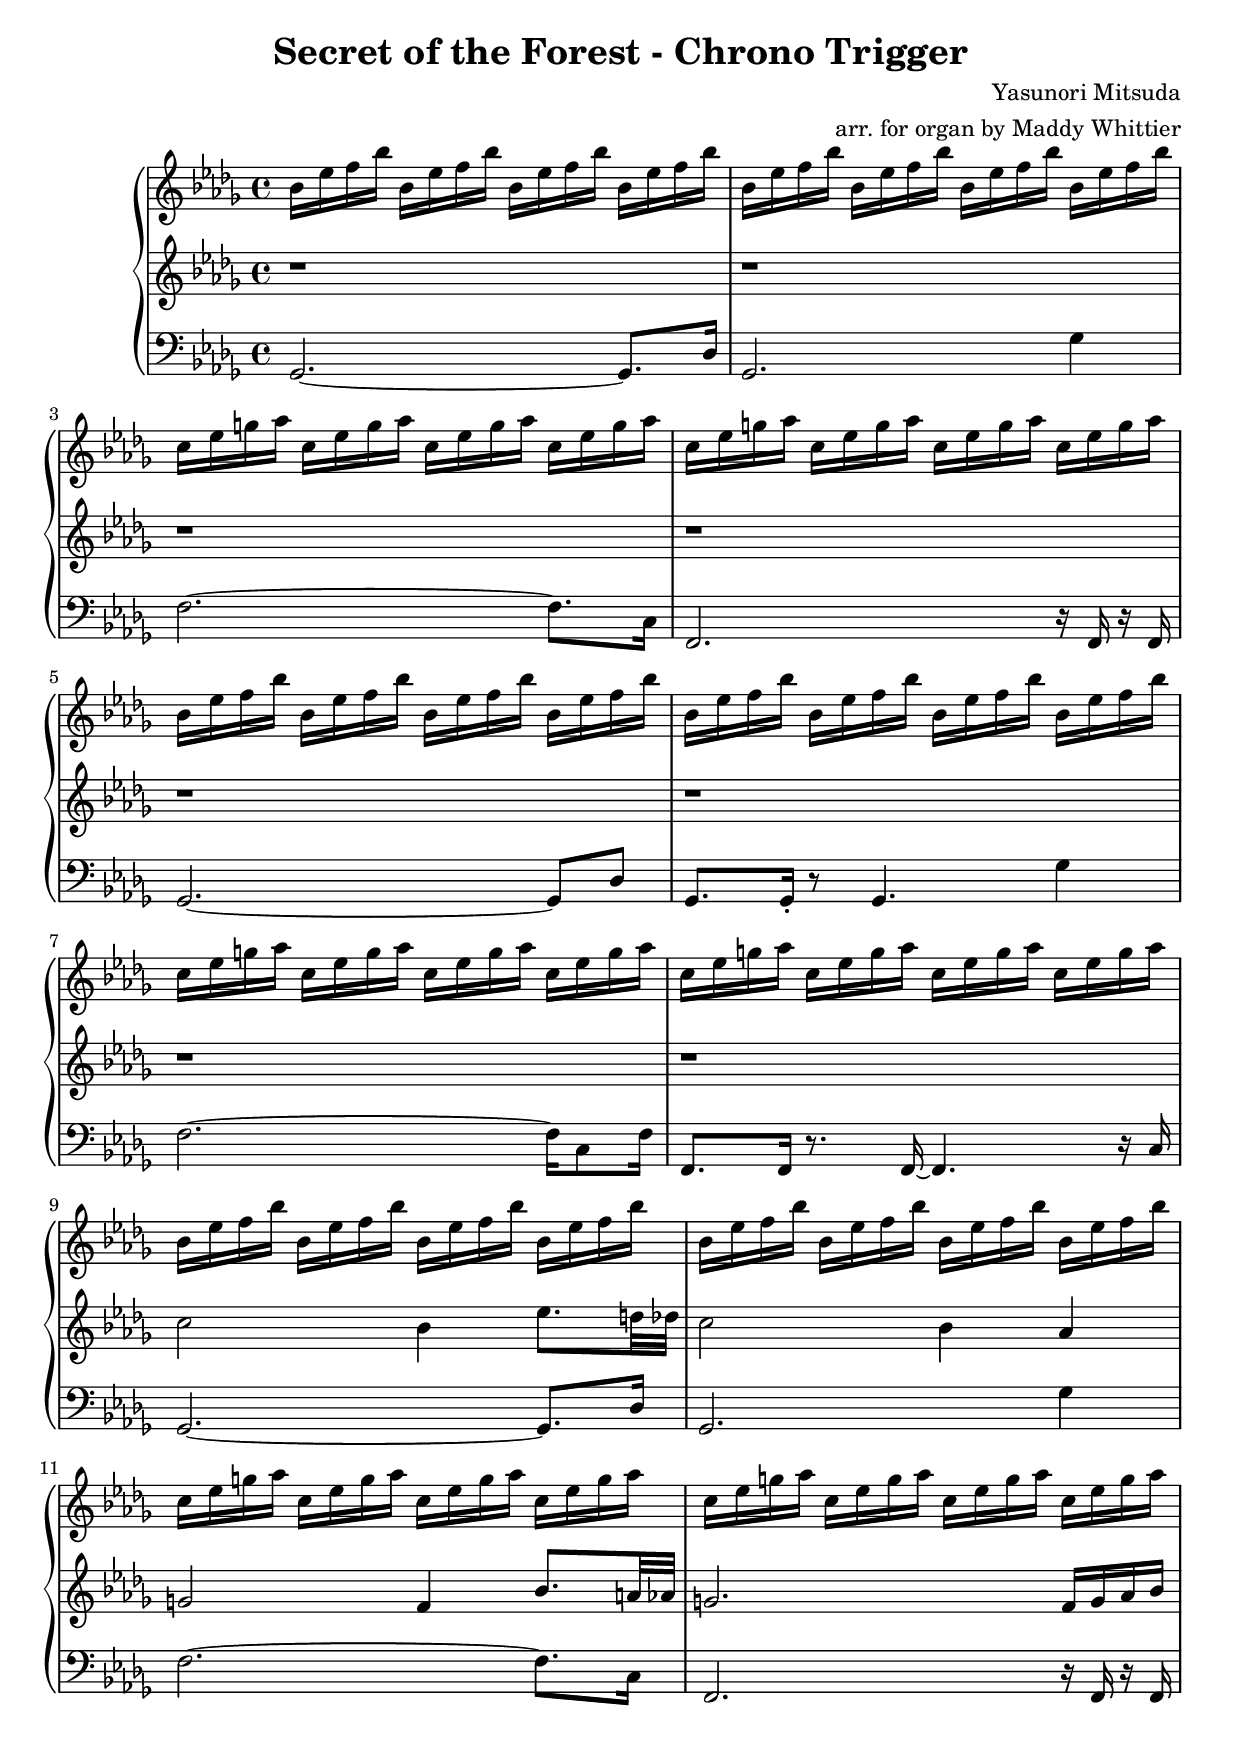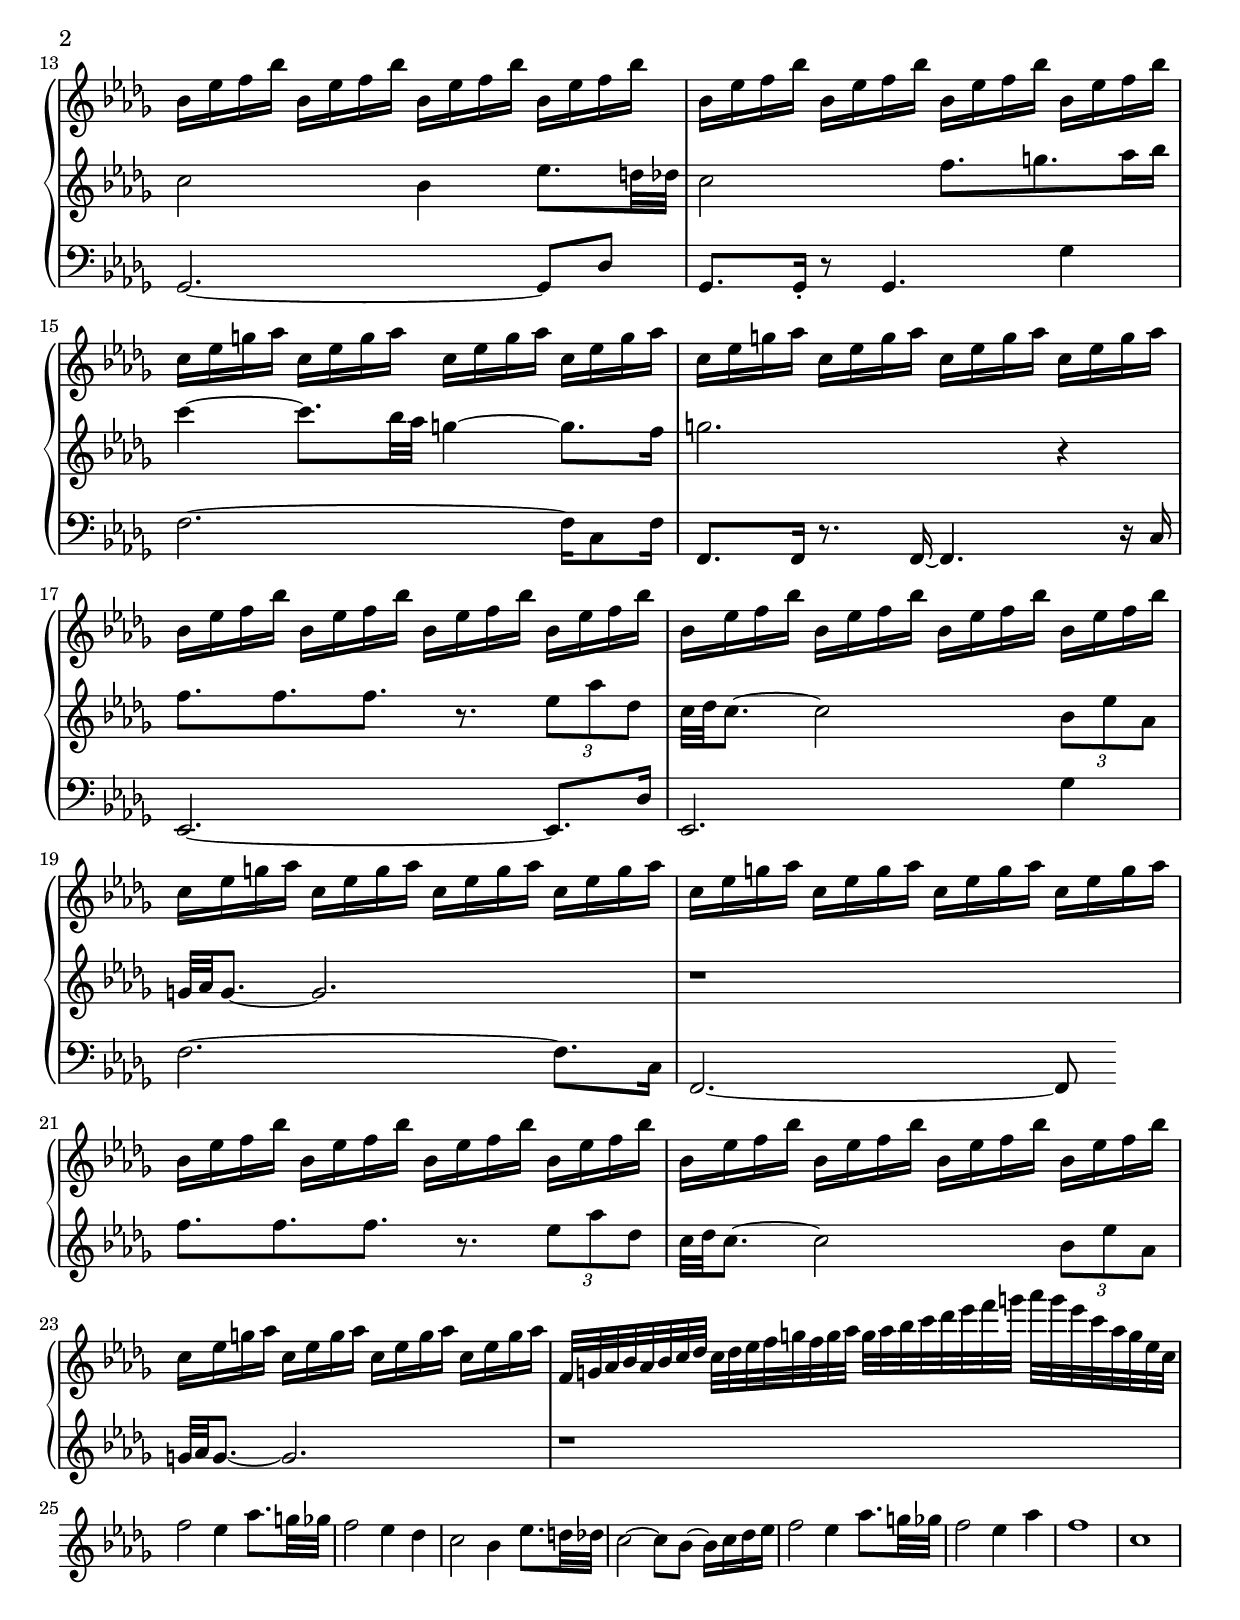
% Adapted from https://musescore.com/starsoarer/scores/3089246

\version "2.23.13"

\include "english.ly"

\header {
  title = "Secret of the Forest - Chrono Trigger"
  composer = "Yasunori Mitsuda"
  arranger = "arr. for organ by Maddy Whittier"
}

\new PianoStaff <<
  \new Staff \relative {
    \time 4/4
    \key df \major
    bf'16 ef f bf
    bf, ef f bf
    bf, ef f bf
    bf, ef f bf
    bf, ef f bf
    bf, ef f bf
    bf, ef f bf
    bf, ef f bf

    c, ef g af
    c, ef g af
    c, ef g af
    c, ef g af
    c, ef g af
    c, ef g af
    c, ef g af
    c, ef g af

    bf, ef f bf
    bf, ef f bf
    bf, ef f bf
    bf, ef f bf
    bf, ef f bf
    bf, ef f bf
    bf, ef f bf
    bf, ef f bf

    c, ef g af
    c, ef g af
    c, ef g af
    c, ef g af
    c, ef g af
    c, ef g af
    c, ef g af
    c, ef g af

    bf, ef f bf
    bf, ef f bf
    bf, ef f bf
    bf, ef f bf
    bf, ef f bf
    bf, ef f bf
    bf, ef f bf
    bf, ef f bf

    c, ef g af
    c, ef g af
    c, ef g af
    c, ef g af
    c, ef g af
    c, ef g af
    c, ef g af
    c, ef g af

    bf, ef f bf
    bf, ef f bf
    bf, ef f bf
    bf, ef f bf
    bf, ef f bf
    bf, ef f bf
    bf, ef f bf
    bf, ef f bf

    c, ef g af
    c, ef g af
    c, ef g af
    c, ef g af
    c, ef g af
    c, ef g af
    c, ef g af
    c, ef g af

    % m17
    bf, ef f bf
    bf, ef f bf
    bf, ef f bf
    bf, ef f bf
    bf, ef f bf
    bf, ef f bf
    bf, ef f bf
    bf, ef f bf

    c, ef g af
    c, ef g af
    c, ef g af
    c, ef g af
    c, ef g af
    c, ef g af
    c, ef g af
    c, ef g af

    % m21
    bf, ef f bf
    bf, ef f bf
    bf, ef f bf
    bf, ef f bf
    bf, ef f bf
    bf, ef f bf
    bf, ef f bf
    bf, ef f bf

    % m23
    c, ef g af
    c, ef g af
    c, ef g af
    c, ef g af

    % m24
    f,32 g af bf af bf c df
    c df ef f g f g af
    g af bf c df ef f g
    af g ef c af g ef c
  }

  % melody
  \new Staff \relative {
    \time 4/4
    \key df \major
    r1 r r r r r r r
    c''2 bf4 ef8. d32 df c2 bf4 af
    g2 f4 bf8. a32 af g2. f16 g af bf
    c2 bf4 ef8. d32 df c2 f8. g af16 bf
    c4 ~ c8. bf32 af g4 ~ g8. f16 g2. r4

    f8. f f r \tuplet 3/2 { ef8 af df, }
    c32 df c8. ~ c2 \tuplet 3/2 { bf8 ef af, }
    g32 af g8. ~ g2. r1

    f'8. f f r \tuplet 3/2 { ef8 af df, }
    c32 df c8. ~ c2 \tuplet 3/2 { bf8 ef af, }
    g32 af g8. ~ g2. r1

    f'2 ef4 af8. g32 gf f2 ef4 df
    c2 bf4 ef8. d32 df c2 ~ c8 bf8 ~ bf16 c df ef
    f2 ef4 af8. g32 gf f2 ef4 af
    f1 c1
  }

  % pedal
  \new Staff \relative {
    \time 4/4
    \key df \major
    \clef bass
    gf,2. ~ gf8. df'16 gf,2. gf'4
    f2. ~ f8. c16 f,2. r16 f r f
    gf2. ~ gf8 df' gf,8. gf16\staccato r8 gf4. gf'4
    f2. ~ f16 c8 f16 f,8. f16 r8. f16 ~ f4. r16 c'

    gf2. ~ gf8. df'16 gf,2. gf'4
    f2. ~ f8. c16 f,2. r16 f r f
    gf2. ~ gf8 df' gf,8. gf16\staccato r8 gf4. gf'4
    f2. ~ f16 c8 f16 f,8. f16 r8. f16 ~ f4. r16 c'

    % m17
    ef,2. ~ ef8. df'16 ef,2. gf'4
    f2. ~ f8. c16 f,2. ~ f8
  }
>>

% m17: 0:51
% m21: 1:04
% m24: 1:14 (big argeppio)
% m25: 1:17
